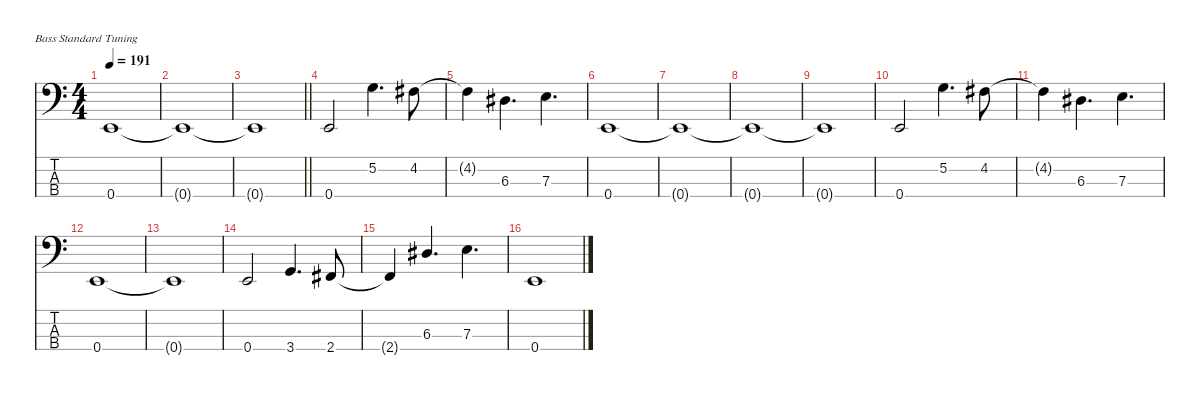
\defaultSystemsLayout 4
\hideDynamics
\bracketExtendMode nobrackets
\singleTrackTrackNamePolicy hidden
\multiTrackTrackNamePolicy hidden
\firstSystemTrackNameMode fullname
\firstSystemTrackNameOrientation horizontal
\otherSystemsTrackNameOrientation horizontal
\track ("Bass" "el.bs.") {instrument electricbassfinger}
\staff {score tabs}
\tuning (G2 D2 A1 E1)
\ts (4 4)
\tempo 191
\clef f4
\ks c
0.4{t}.1{dy f beam Up} |
0.4{t}.1{beam Up} |
\barLineRight lightlight
0.4{t}.1{beam Up} |
0.4.2{beam Up} 5.2.4{d beam Down} 4.2{acc #}.8{beam Down} |
4.2{t acc #}.4{beam Down} 6.3{acc #}.4{d beam Down} 7.3.4{d beam Down} |
0.4.1{beam Up} |
0.4{t}.1{beam Up} |
0.4{t}.1{beam Up} |
0.4{t}.1{beam Up} |
0.4.2{beam Up} 5.2.4{d beam Down} 4.2{acc #}.8{beam Down} |
4.2{t acc #}.4{beam Down} 6.3{acc #}.4{d beam Down} 7.3.4{d beam Down} |
0.4.1{beam Up} |
0.4{t}.1{beam Up} |
0.4.2{beam Up} 3.4.4{d beam Up} 2.4{acc #}.8{beam Up} |
2.4{t acc #}.4{beam Up} 6.3{acc #}.4{d beam Up} 7.3.4{d beam Down} |
0.4.1{beam Up}
